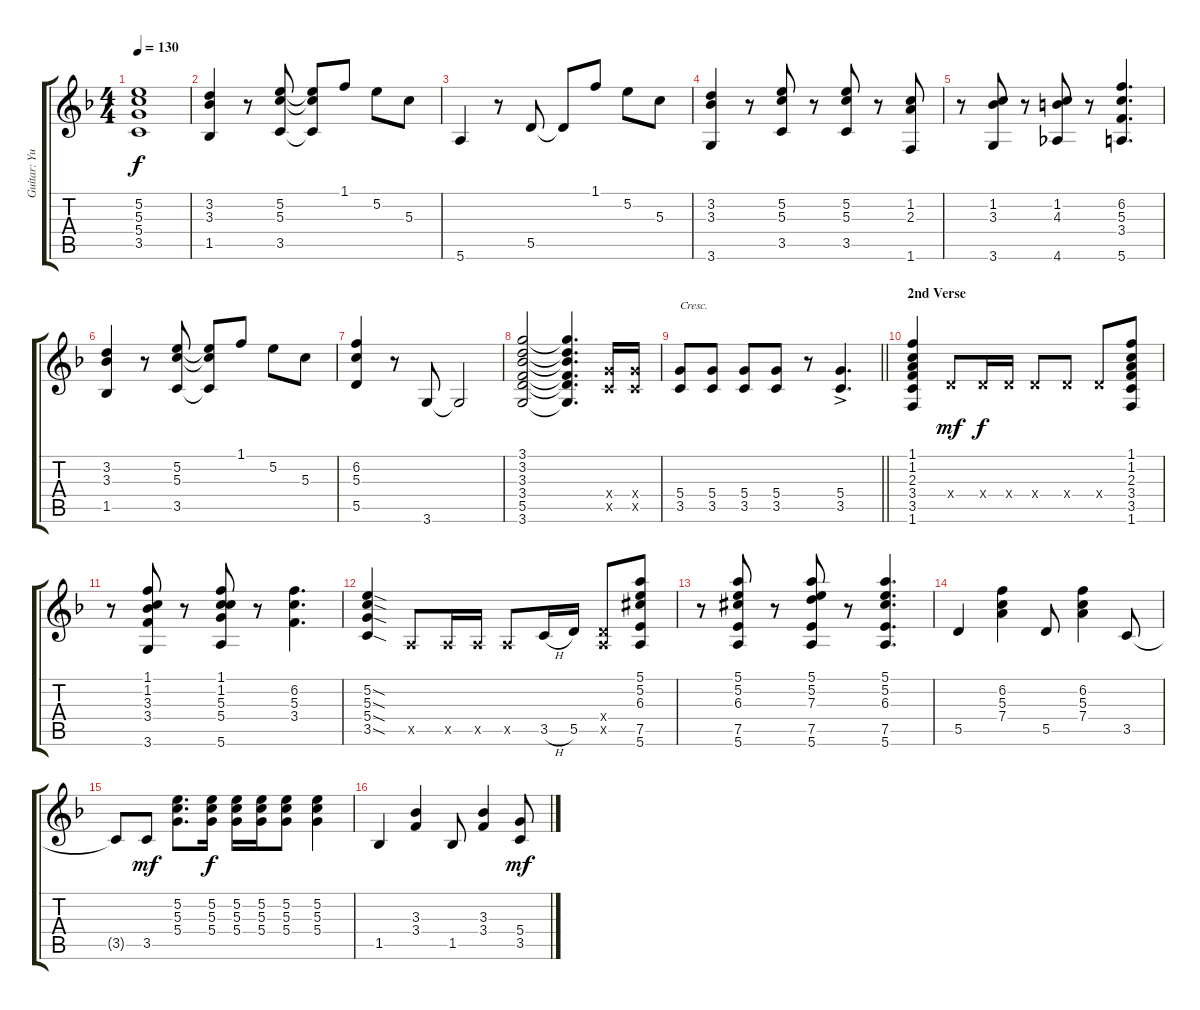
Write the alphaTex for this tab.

\track ("Guitar: Yui Hirasawa" "Guitar: Yu") {instrument overdrivenguitar}
\staff {score tabs}
\tuning (E4 B3 G3 D3 A2 E2) {hide}
\ts (4 4)
\tempo 130
\clef g2
\ks f
(5.2 5.3 5.4 3.5).1{dy f} |
(3.2 3.3 1.5).4 r.8 (5.2 5.3 3.5).8 (5.2{t} 5.3{t} 3.5{t}).8 1.1.8 5.2.8 5.3.8 |
5.6.4 r.8 5.5.8 5.5{t}.8 1.1.8 5.2.8 5.3.8 |
(3.2 3.3 3.6).4 r.8 (5.2 5.3 3.5).8 r.8 (5.2 5.3 3.5).8 r.8 (1.2 2.3 1.6).8 |
r.8 (1.2 3.3 3.6).8 r.8 (1.2 4.3 4.6).8 r.8 (6.2 5.3 3.4 5.6).4{d} |
(3.2 3.3 1.5).4 r.8 (5.2 5.3 3.5).8 (5.2{t} 5.3{t} 3.5{t}).8 1.1.8 5.2.8 5.3.8 |
(6.2 5.3 5.5).4 r.8 3.6.8 3.6{t}.2 |
(3.1 3.2 3.3 3.4 5.5 3.6).2 (3.1{t} 3.2{t} 3.3{t} 3.4{t} 5.5{t} 3.6{t}).4{d} (5.4{x} 3.5{x}).16 (5.4{x} 3.5{x}).16 |
\barLineRight lightlight
(5.4 3.5).8{txt "Cresc."} (5.4 3.5).8 (5.4 3.5).8 (5.4 3.5).8 r.8 (5.4{ac} 3.5).4{d} |
\section ("" "2nd Verse")
(1.1 1.2 2.3 3.4 3.5 1.6).4 0.4{x}.8{dy mf} 0.4{x}.16{dy f} 0.4{x}.16 0.4{x}.8 0.4{x}.8 0.4{x}.8 (1.1 1.2 2.3 3.4 3.5 1.6).8 |
r.8 (1.1 1.2 3.3 3.4 3.6).8 r.8 (1.1 1.2 5.3 5.4 5.6).8 r.8 (6.2 5.3 3.4).4{d} |
(5.2{sod} 5.3{sod} 5.4{sod} 3.5{sod}).4 0.5{x}.8 0.5{x}.16 0.5{x}.16 0.5{x}.8 3.5{h}.16 5.5.16 (0.4{x} 0.5{x}).8 (5.1 5.2 6.3{acc #} 7.5 5.6).8 |
r.8 (5.1 5.2 6.3{acc #} 7.5 5.6).8 r.8 (5.1 5.2 7.3 7.5 5.6).8 r.8 (5.1 5.2 6.3{acc #} 7.5 5.6).4{d} |
5.5.4 (6.2 5.3 7.4).4 5.5.8 (6.2 5.3 7.4).4 3.5.8 |
3.5{t}.8 3.5.8{dy mf} (5.2 5.3 5.4).8{d} (5.2 5.3 5.4).16{dy f} (5.2 5.3 5.4).16 (5.2 5.3 5.4).16 (5.2 5.3 5.4).8 (5.2 5.3 5.4).4 |
1.5.4 (3.3 3.4).4 1.5.8 (3.3 3.4).4 (5.4 3.5).8{dy mf}
